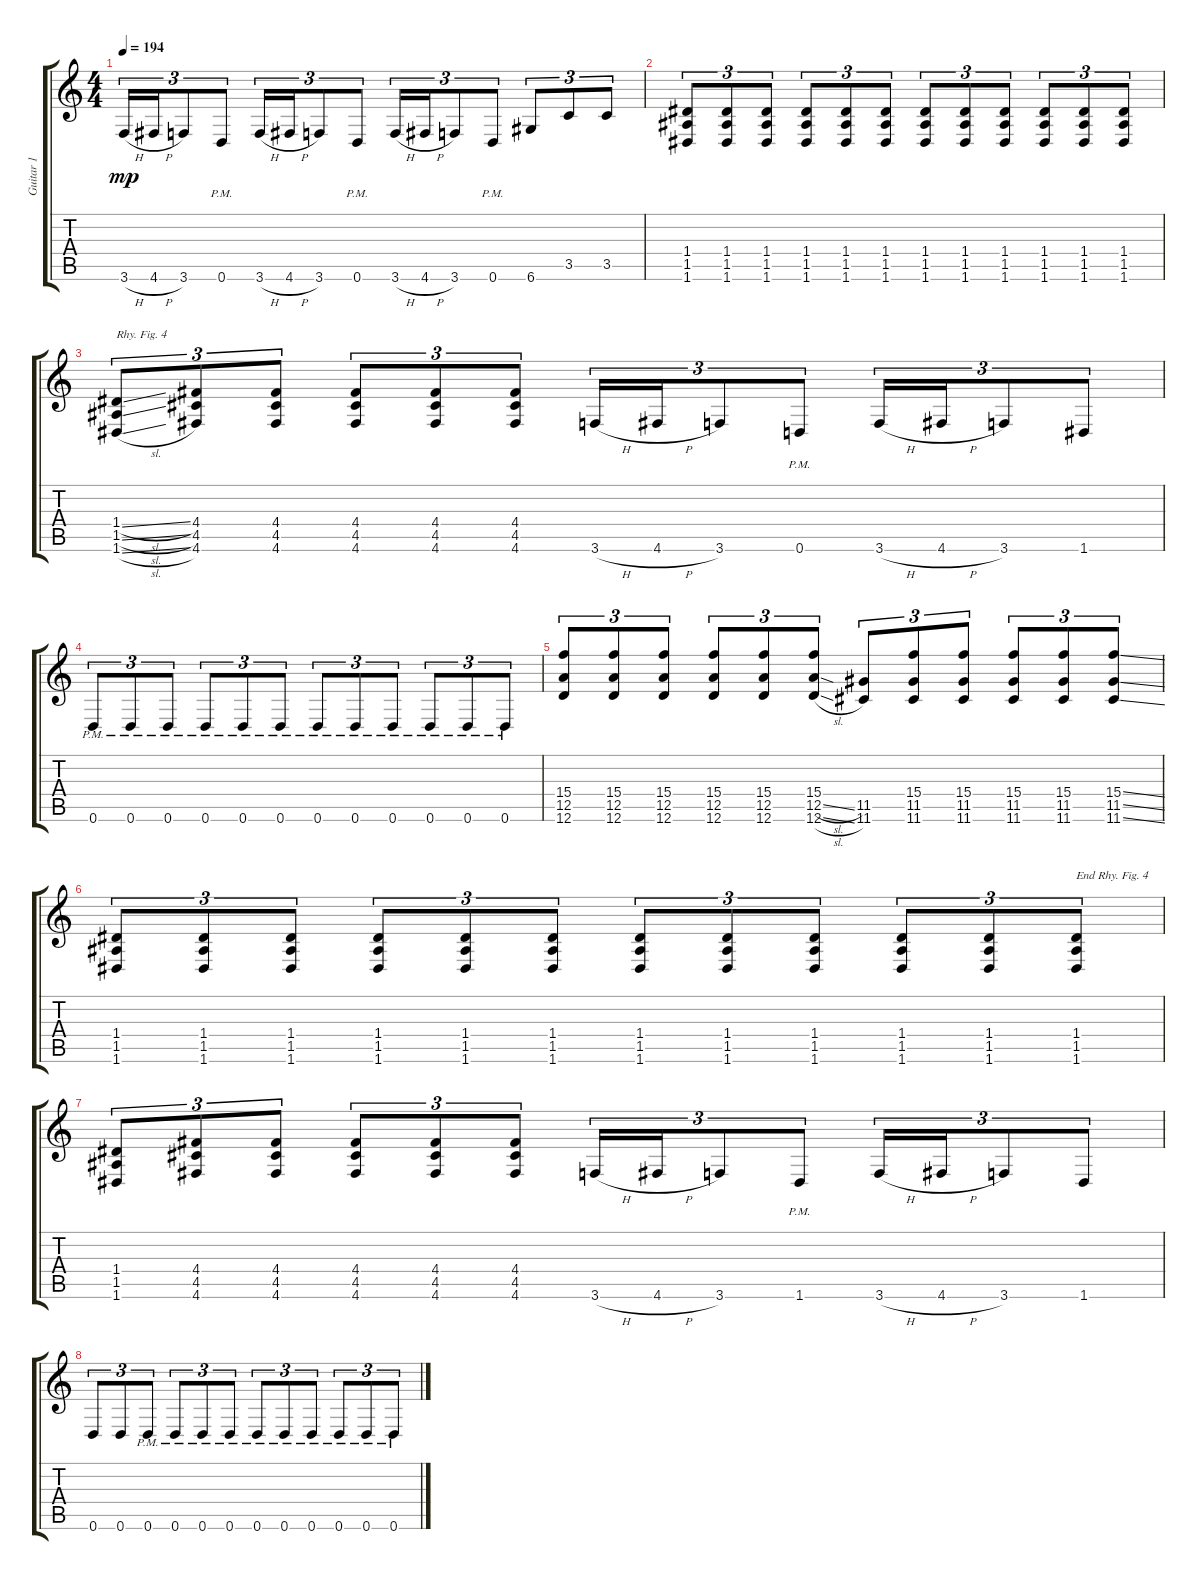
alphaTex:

\track ("Guitar 1" "Guitar 1") {instrument distortionguitar}
\staff {score tabs}
\tuning (E4 B3 G3 D3 A2 D2) {hide}
\ts (4 4)
\tempo 194
\clef g2
\ks c
3.6{h}.16{tu (3 2) dy mp} 4.6{h}.16{tu (3 2)} 3.6.8{tu (3 2)} 0.6{pm}.8{tu (3 2)} 3.6{h}.16{tu (3 2)} 4.6{h}.16{tu (3 2)} 3.6.8{tu (3 2)} 0.6{pm}.8{tu (3 2)} 3.6{h}.16{tu (3 2)} 4.6{h}.16{tu (3 2)} 3.6.8{tu (3 2)} 0.6{pm}.8{tu (3 2)} 6.6.8{tu (3 2)} 3.5.8{tu (3 2)} 3.5.8{tu (3 2)} |
(1.4 1.5 1.6).8{tu (3 2)} (1.4 1.5 1.6).8{tu (3 2)} (1.4 1.5 1.6).8{tu (3 2)} (1.4 1.5 1.6).8{tu (3 2)} (1.4 1.5 1.6).8{tu (3 2)} (1.4 1.5 1.6).8{tu (3 2)} (1.4 1.5 1.6).8{tu (3 2)} (1.4 1.5 1.6).8{tu (3 2)} (1.4 1.5 1.6).8{tu (3 2)} (1.4 1.5 1.6).8{tu (3 2)} (1.4 1.5 1.6).8{tu (3 2)} (1.4 1.5 1.6).8{tu (3 2)} |
(1.4{sl} 1.5{sl} 1.6{sl}).8{tu (3 2) txt "Rhy. Fig. 4"} (4.4 4.5 4.6).8{tu (3 2)} (4.4 4.5 4.6).8{tu (3 2)} (4.4 4.5 4.6).8{tu (3 2)} (4.4 4.5 4.6).8{tu (3 2)} (4.4 4.5 4.6).8{tu (3 2)} 3.6{h}.16{tu (3 2)} 4.6{h}.16{tu (3 2)} 3.6.8{tu (3 2)} 0.6{pm}.8{tu (3 2)} 3.6{h}.16{tu (3 2)} 4.6{h}.16{tu (3 2)} 3.6.8{tu (3 2)} 1.6.8{tu (3 2)} |
0.6{pm}.8{tu (3 2)} 0.6{pm}.8{tu (3 2)} 0.6{pm}.8{tu (3 2)} 0.6{pm}.8{tu (3 2)} 0.6{pm}.8{tu (3 2)} 0.6{pm}.8{tu (3 2)} 0.6{pm}.8{tu (3 2)} 0.6{pm}.8{tu (3 2)} 0.6{pm}.8{tu (3 2)} 0.6{pm}.8{tu (3 2)} 0.6{pm}.8{tu (3 2)} 0.6{pm}.8{tu (3 2)} |
(15.4 12.5 12.6).8{tu (3 2)} (15.4 12.5 12.6).8{tu (3 2)} (15.4 12.5 12.6).8{tu (3 2)} (15.4 12.5 12.6).8{tu (3 2)} (15.4 12.5 12.6).8{tu (3 2)} (15.4 12.5{sl} 12.6{sl}).8{tu (3 2)} (11.5 11.6).8{tu (3 2)} (15.4 11.5 11.6).8{tu (3 2)} (15.4 11.5 11.6).8{tu (3 2)} (15.4 11.5 11.6).8{tu (3 2)} (15.4 11.5 11.6).8{tu (3 2)} (15.4{ss} 11.5{ss} 11.6{ss}).8{tu (3 2)} |
(1.4 1.5 1.6).8{tu (3 2)} (1.4 1.5 1.6).8{tu (3 2)} (1.4 1.5 1.6).8{tu (3 2)} (1.4 1.5 1.6).8{tu (3 2)} (1.4 1.5 1.6).8{tu (3 2)} (1.4 1.5 1.6).8{tu (3 2)} (1.4 1.5 1.6).8{tu (3 2)} (1.4 1.5 1.6).8{tu (3 2)} (1.4 1.5 1.6).8{tu (3 2)} (1.4 1.5 1.6).8{tu (3 2)} (1.4 1.5 1.6).8{tu (3 2)} (1.4 1.5 1.6).8{tu (3 2) txt "End Rhy. Fig. 4"} |
(1.4 1.5 1.6).8{tu (3 2)} (4.4 4.5 4.6).8{tu (3 2)} (4.4 4.5 4.6).8{tu (3 2)} (4.4 4.5 4.6).8{tu (3 2)} (4.4 4.5 4.6).8{tu (3 2)} (4.4 4.5 4.6).8{tu (3 2)} 3.6{h}.16{tu (3 2)} 4.6{h}.16{tu (3 2)} 3.6.8{tu (3 2)} 1.6{pm}.8{tu (3 2)} 3.6{h}.16{tu (3 2)} 4.6{h}.16{tu (3 2)} 3.6.8{tu (3 2)} 1.6.8{tu (3 2)} |
0.6.8{tu (3 2)} 0.6.8{tu (3 2)} 0.6{pm}.8{tu (3 2)} 0.6{pm}.8{tu (3 2)} 0.6{pm}.8{tu (3 2)} 0.6{pm}.8{tu (3 2)} 0.6{pm}.8{tu (3 2)} 0.6{pm}.8{tu (3 2)} 0.6{pm}.8{tu (3 2)} 0.6{pm}.8{tu (3 2)} 0.6{pm}.8{tu (3 2)} 0.6{pm}.8{tu (3 2)}
